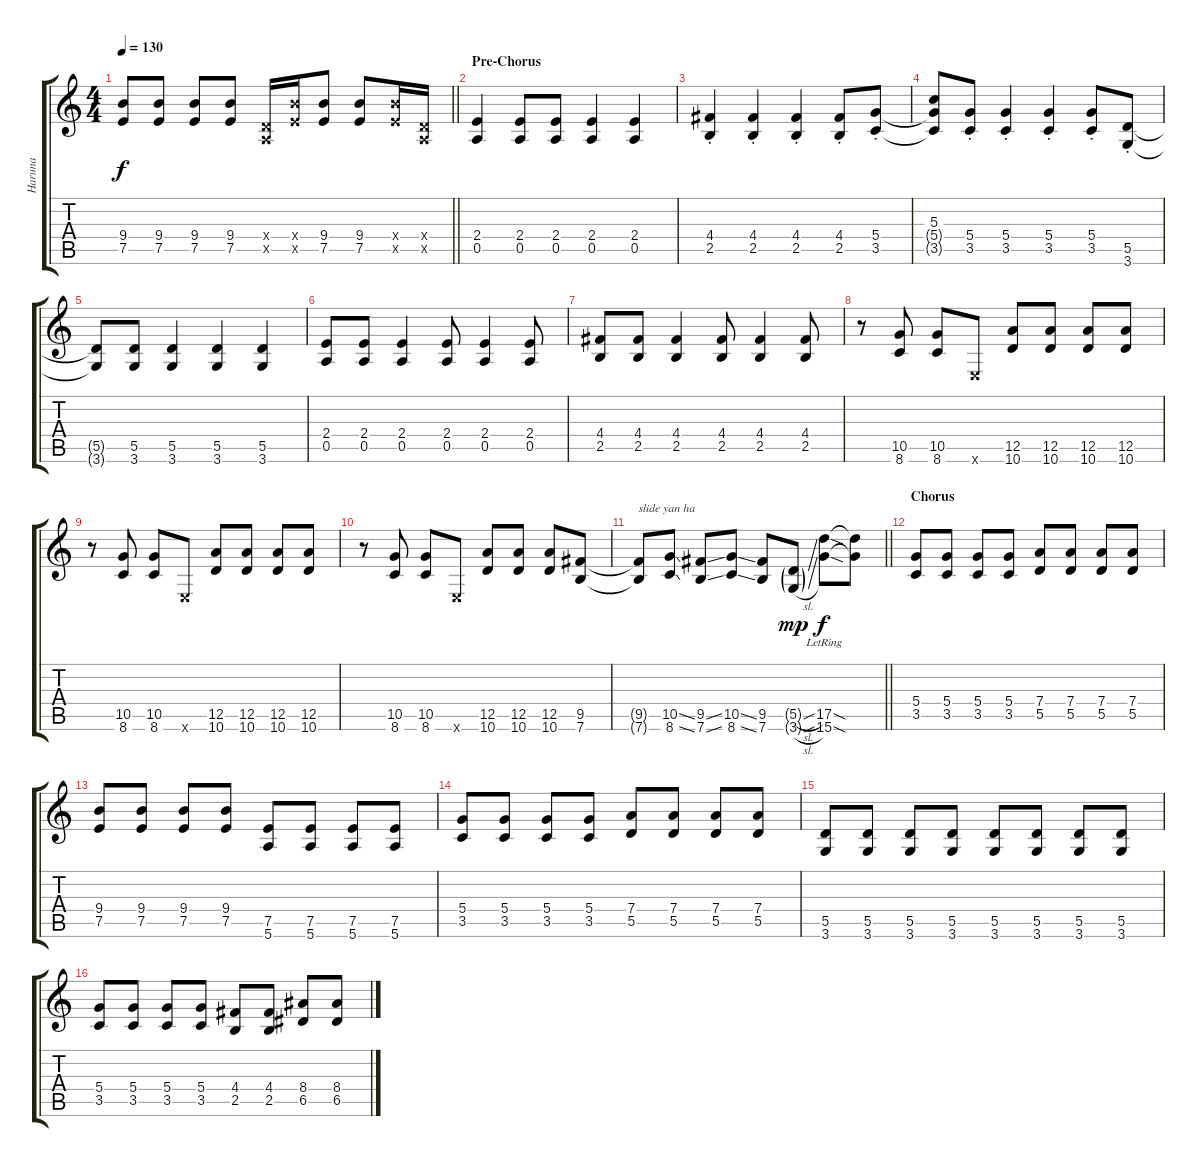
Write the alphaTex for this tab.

\track ("Haruna" "Haruna") {instrument distortionguitar}
\staff {score tabs}
\tuning (E4 B3 G3 D3 A2 E2) {hide}
\ts (4 4)
\tempo 130
\clef g2
\barLineRight lightlight
\ks c
(9.4 7.5).8{dy f} (9.4 7.5).8 (9.4 7.5).8 (9.4 7.5).8 (0.4{x} 0.5{x}).16 (9.4{x} 7.5{x}).16 (9.4 7.5).8 (9.4 7.5).8 (9.4{x} 7.5{x}).16 (0.4{x} 0.5{x}).16 |
\section ("" "Pre-Chorus")
(2.4 0.5).4{volume 16} (2.4 0.5).8 (2.4 0.5).8 (2.4 0.5).4 (2.4 0.5).4 |
(4.4{st} 2.5{st}).4 (4.4{st} 2.5{st}).4 (4.4{st} 2.5{st}).4 (4.4{st} 2.5{st}).8 (5.4{st} 3.5{st}).8 |
(5.3 5.4{t} 3.5{t}).8 (5.4{st} 3.5{st}).8 (5.4{st} 3.5{st}).4 (5.4{st} 3.5{st}).4 (5.4{st} 3.5{st}).8 (5.5{st} 3.6).8 |
(5.5{t} 3.6{t}).8 (5.5 3.6).8 (5.5 3.6).4 (5.5 3.6).4 (5.5 3.6).4 |
(2.4 0.5).8 (2.4 0.5).8 (2.4 0.5).4 (2.4 0.5).8 (2.4 0.5).4 (2.4 0.5).8 |
(4.4 2.5).8 (4.4 2.5).8 (4.4 2.5).4 (4.4 2.5).8 (4.4 2.5).4 (4.4 2.5).8 |
r.8 (10.5 8.6).8 (10.5 8.6).8 0.6{x}.8 (12.5 10.6).8 (12.5 10.6).8 (12.5 10.6).8 (12.5 10.6).8 |
r.8 (10.5 8.6).8 (10.5 8.6).8 0.6{x}.8 (12.5 10.6).8 (12.5 10.6).8 (12.5 10.6).8 (12.5 10.6).8 |
r.8 (10.5 8.6).8 (10.5 8.6).8 0.6{x}.8 (12.5 10.6).8 (12.5 10.6).8 (12.5 10.6).8 (9.5 7.6).8 |
\barLineRight lightlight
(9.5{t} 7.6{t}).8{txt "slide yan ha"} (10.5{ss} 8.6{ss}).8 (9.5{ss} 7.6{ss}).8 (10.5{ss} 8.6{ss}).8 (9.5 7.6).8 (5.5{sl g} 3.6{sl g}).8{dy mp} (17.5{sod lr} 15.6{sod lr}).8{dy f} (17.5{t} 15.6{t}).8 |
\section ("" "Chorus")
(5.4 3.5).8 (5.4 3.5).8 (5.4 3.5).8 (5.4 3.5).8 (7.4 5.5).8 (7.4 5.5).8 (7.4 5.5).8 (7.4 5.5).8 |
(9.4 7.5).8 (9.4 7.5).8 (9.4 7.5).8 (9.4 7.5).8 (7.5 5.6).8 (7.5 5.6).8 (7.5 5.6).8 (7.5 5.6).8 |
(5.4 3.5).8 (5.4 3.5).8 (5.4 3.5).8 (5.4 3.5).8 (7.4 5.5).8 (7.4 5.5).8 (7.4 5.5).8 (7.4 5.5).8 |
(5.5 3.6).8 (5.5 3.6).8 (5.5 3.6).8 (5.5 3.6).8 (5.5 3.6).8 (5.5 3.6).8 (5.5 3.6).8 (5.5 3.6).8 |
(5.4 3.5).8 (5.4 3.5).8 (5.4 3.5).8 (5.4 3.5).8 (4.4 2.5).8 (4.4 2.5).8 (8.4 6.5).8 (8.4 6.5).8
